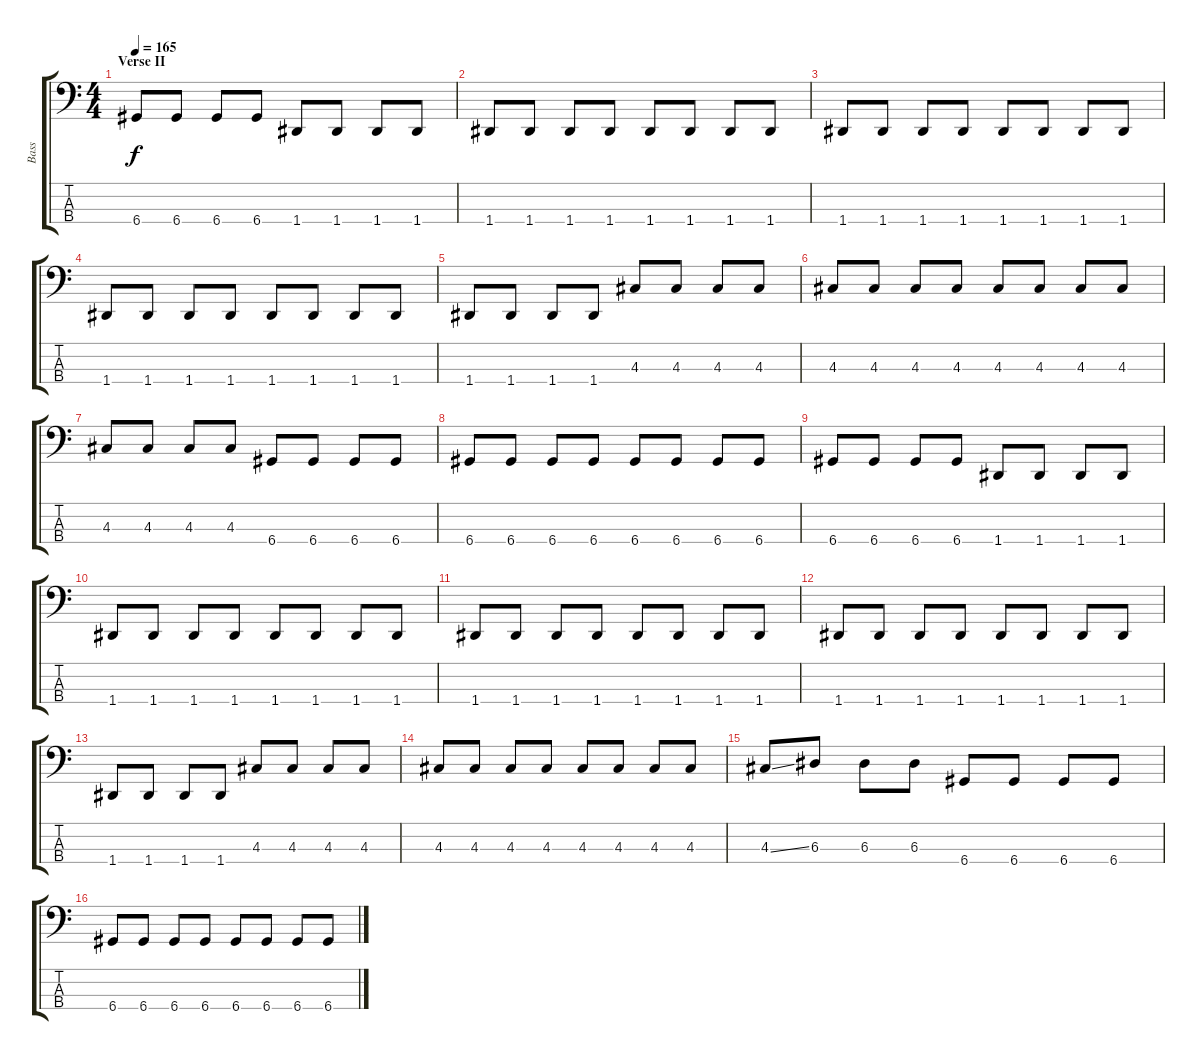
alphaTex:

\track ("Bass" "Bass") {instrument electricbassfinger}
\staff {score tabs}
\tuning (G2 D2 A1 D1) {hide}
\ts (4 4)
\section ("" "Verse II")
\tempo 165
\clef f4
\ks c
6.4.8{dy f} 6.4.8 6.4.8 6.4.8 1.4.8 1.4.8 1.4.8 1.4.8 |
1.4.8 1.4.8 1.4.8 1.4.8 1.4.8 1.4.8 1.4.8 1.4.8 |
1.4.8 1.4.8 1.4.8 1.4.8 1.4.8 1.4.8 1.4.8 1.4.8 |
1.4.8 1.4.8 1.4.8 1.4.8 1.4.8 1.4.8 1.4.8 1.4.8 |
1.4.8 1.4.8 1.4.8 1.4.8 4.3.8 4.3.8 4.3.8 4.3.8 |
4.3.8 4.3.8 4.3.8 4.3.8 4.3.8 4.3.8 4.3.8 4.3.8 |
4.3.8 4.3.8 4.3.8 4.3.8 6.4.8 6.4.8 6.4.8 6.4.8 |
6.4.8 6.4.8 6.4.8 6.4.8 6.4.8 6.4.8 6.4.8 6.4.8 |
6.4.8 6.4.8 6.4.8 6.4.8 1.4.8 1.4.8 1.4.8 1.4.8 |
1.4.8 1.4.8 1.4.8 1.4.8 1.4.8 1.4.8 1.4.8 1.4.8 |
1.4.8 1.4.8 1.4.8 1.4.8 1.4.8 1.4.8 1.4.8 1.4.8 |
1.4.8 1.4.8 1.4.8 1.4.8 1.4.8 1.4.8 1.4.8 1.4.8 |
1.4.8 1.4.8 1.4.8 1.4.8 4.3.8 4.3.8 4.3.8 4.3.8 |
4.3.8 4.3.8 4.3.8 4.3.8 4.3.8 4.3.8 4.3.8 4.3.8 |
4.3{ss}.8 6.3.8 6.3.8 6.3.8 6.4.8 6.4.8 6.4.8 6.4.8 |
6.4.8 6.4.8 6.4.8 6.4.8 6.4.8 6.4.8 6.4.8 6.4.8
